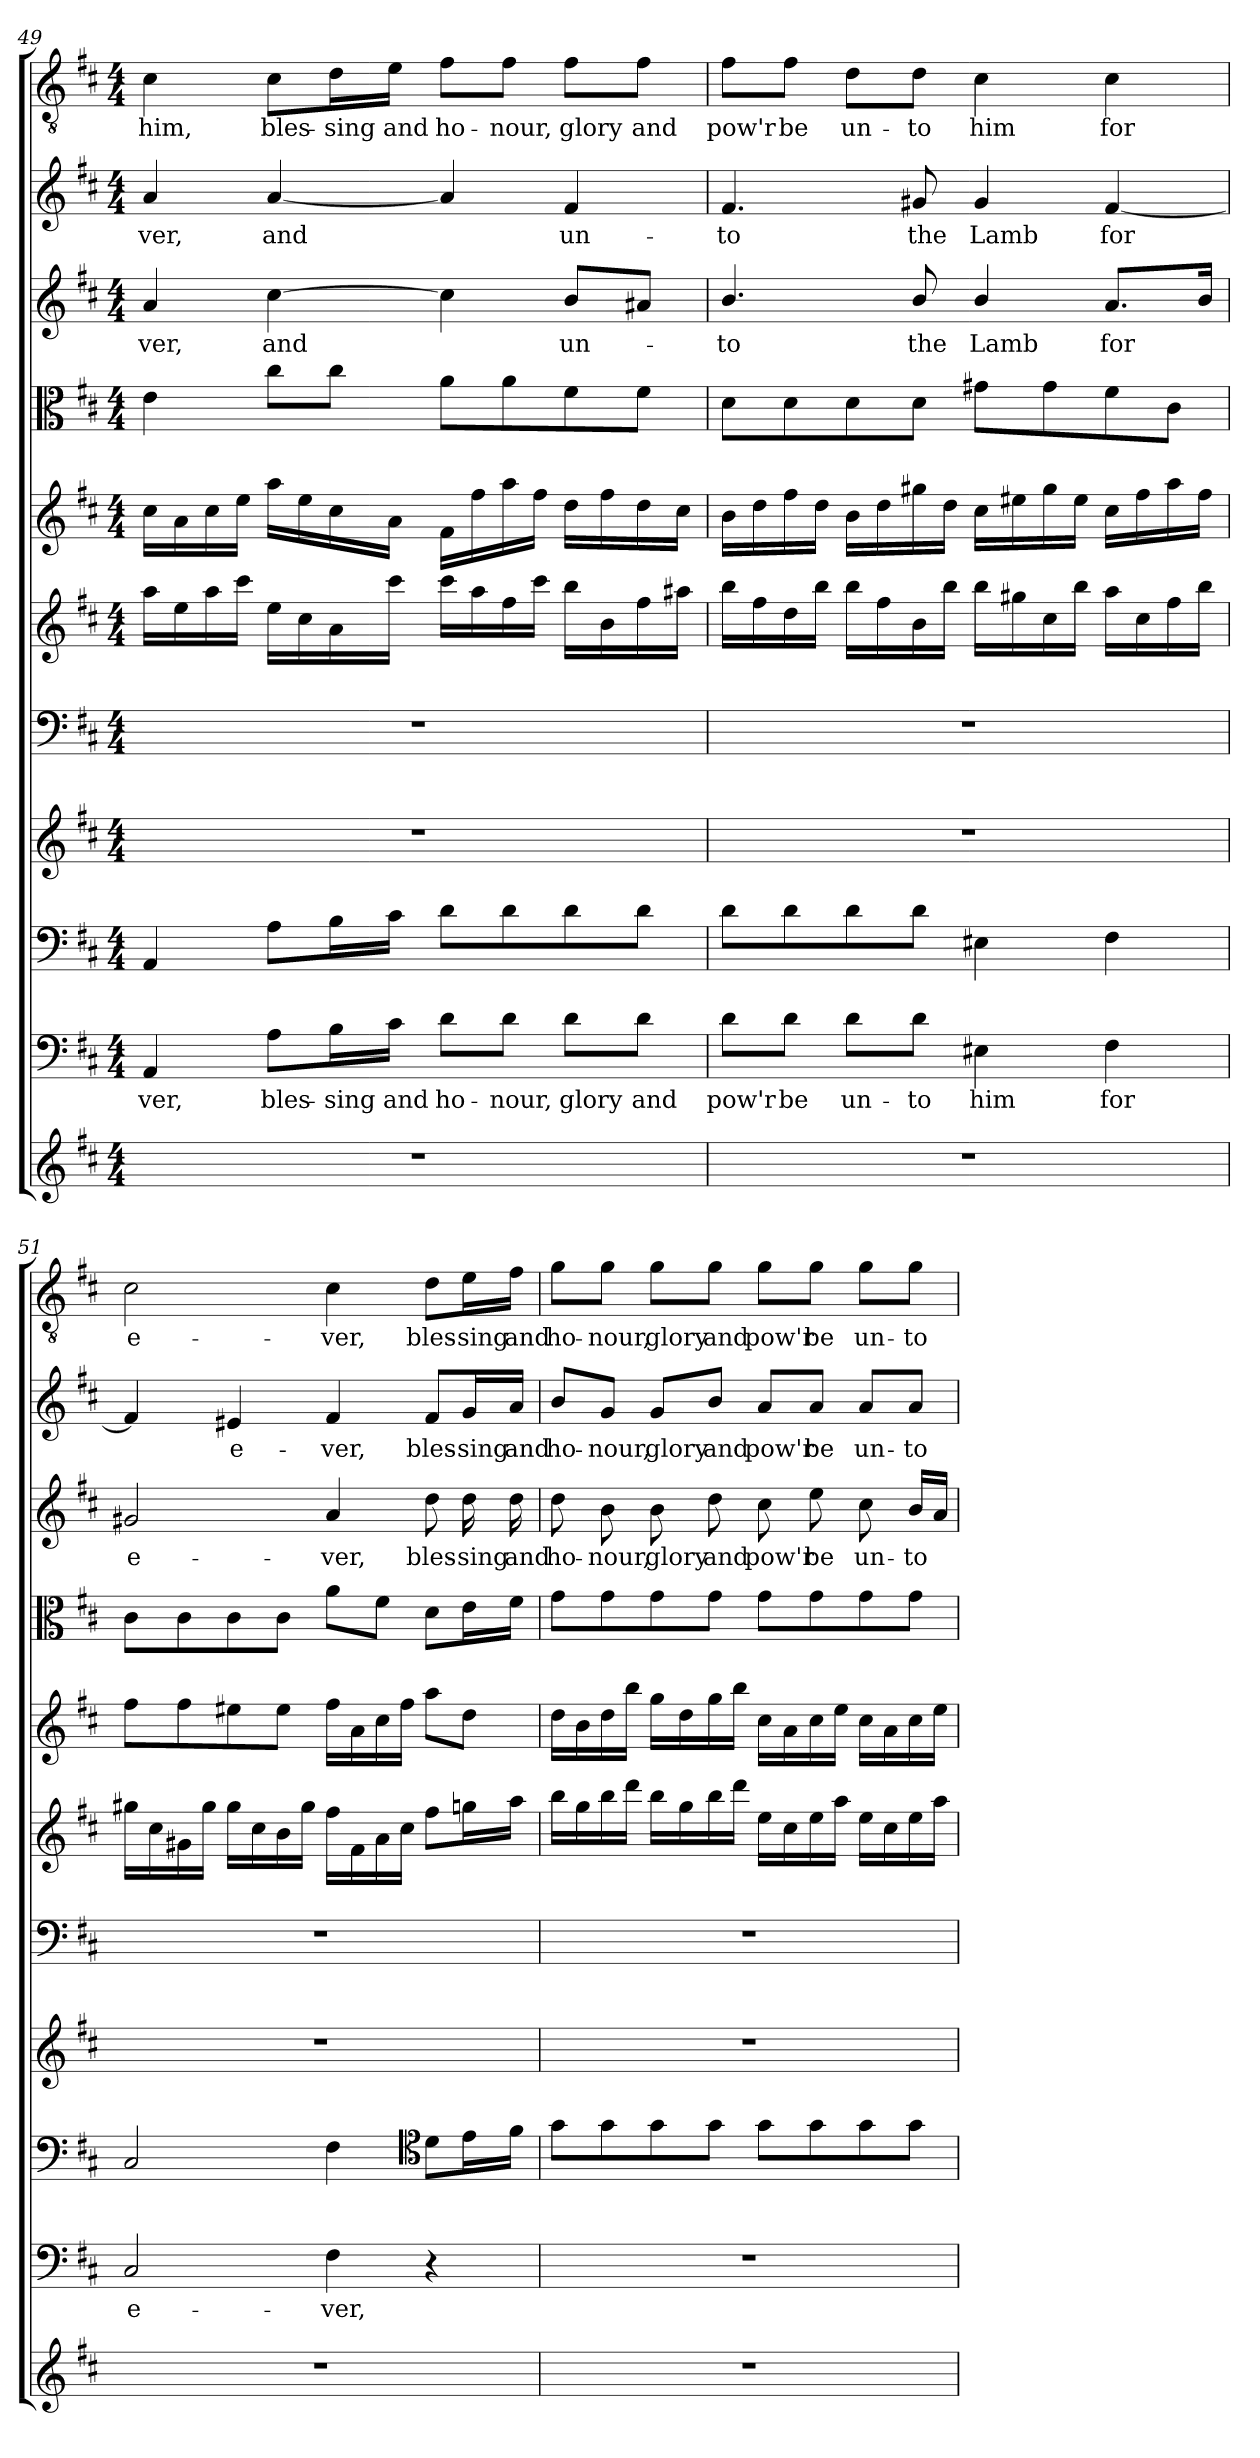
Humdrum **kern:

**kern	**kern	**text	**kern	**kern	**kern	**kern	**kern	**kern	**kern	**text	**kern	**text	**kern	**text
*part11	*part10	*part10	*part9	*part8	*part7	*part6	*part5	*part4	*part3	*part3	*part2	*part2	*part1	*part1
*staff11	*staff10	*staff10	*staff9	*staff8	*staff7	*staff6	*staff5	*staff4	*staff3	*staff3	*staff2	*staff2	*staff1	*staff1
*clefG2	*clefF4	*	*clefF4	*clefG2	*clefF4	*clefG2	*clefG2	*clefC3	*clefG2	*	*clefG2	*	*clefGv2	*
*k[f#c#]	*k[f#c#]	*	*k[f#c#]	*k[f#c#]	*k[f#c#]	*k[f#c#]	*k[f#c#]	*k[f#c#]	*k[f#c#]	*	*k[f#c#]	*	*k[f#c#]	*
*D:	*D:	*	*D:	*D:	*D:	*D:	*D:	*D:	*D:	*	*D:	*	*D:	*
*M4/4	*M4/4	*	*M4/4	*M4/4	*M4/4	*M4/4	*M4/4	*M4/4	*M4/4	*	*M4/4	*	*M4/4	*
=49	=49	=49	=49	=49	=49	=49	=49	=49	=49	=49	=49	=49	=49	=49
1r	4AA/	-ver,	4AA/	1r	1r	16aa\LL	16cc#\LL	4e\	4a/	-ver,	4a/	-ver,	4c#\	him,
.	.	.	.	.	.	16ee\	16a\	.	.	.	.	.	.	.
.	.	.	.	.	.	16aa\	16cc#\	.	.	.	.	.	.	.
.	.	.	.	.	.	16ccc#\JJ	16ee\JJ	.	.	.	.	.	.	.
.	8A\L	bles-	8A\L	.	.	16ee\LL	16aa\LL	8cc#\L	[4cc#\	and	[4a/	and	8c#\L	bles-
.	.	.	.	.	.	16cc#\	16ee\	.	.	.	.	.	.	.
.	16B\L	-sing	16B\L	.	.	16a\	16cc#\	8cc#\J	.	.	.	.	16d\L	-sing
.	16c#\JJ	and	16c#\JJ	.	.	16ccc#\JJ	16a\JJ	.	.	.	.	.	16e\JJ	and
.	8d\L	ho-	8d\L	.	.	16ccc#\LL	16f#\LL	8a\L	4cc#\]	.	4a/]	.	8f#\L	ho-
.	.	.	.	.	.	16aa\	16ff#\	.	.	.	.	.	.	.
.	8d\J	-nour,	8d\	.	.	16ff#\	16aa\	8a\	.	.	.	.	8f#\J	-nour,
.	.	.	.	.	.	16ccc#\JJ	16ff#\JJ	.	.	.	.	.	.	.
.	8d\L	glory	8d\	.	.	16bb\LL	16dd\LL	8f#\	8b/L	un-	4f#/	un-	8f#\L	glory
.	.	.	.	.	.	16b\	16ff#\	.	.	.	.	.	.	.
.	8d\J	and	8d\J	.	.	16ff#\	16dd\	8f#\J	8a#X/J	.	.	.	8f#\J	and
.	.	.	.	.	.	16aa#X\JJ	16cc#\JJ	.	.	.	.	.	.	.
=50	=50	=50	=50	=50	=50	=50	=50	=50	=50	=50	=50	=50	=50	=50
1r	8d\L	pow'r	8d\L	1r	1r	16bb\LL	16b\LL	8d\L	4.b/	-to	4.f#/	-to	8f#\L	pow'r
.	.	.	.	.	.	16ff#\	16dd\	.	.	.	.	.	.	.
.	8d\J	be	8d\	.	.	16dd\	16ff#\	8d\	.	.	.	.	8f#\J	be
.	.	.	.	.	.	16bb\JJ	16dd\JJ	.	.	.	.	.	.	.
.	8d\L	un-	8d\	.	.	16bb\LL	16b\LL	8d\	.	.	.	.	8d\L	un-
.	.	.	.	.	.	16ff#\	16dd\	.	.	.	.	.	.	.
.	8d\J	-to	8d\J	.	.	16b\	16gg#X\	8d\J	8b/	the	8g#X/	the	8d\J	-to
.	.	.	.	.	.	16bb\JJ	16dd\JJ	.	.	.	.	.	.	.
.	4E#X\	him	4E#X\	.	.	16bb\LL	16cc#\LL	8g#X\L	4b/	Lamb	4g#/	Lamb	4c#\	him
.	.	.	.	.	.	16gg#X\	16ee#X\	.	.	.	.	.	.	.
.	.	.	.	.	.	16cc#\	16gg#\	8g#\	.	.	.	.	.	.
.	.	.	.	.	.	16bb\JJ	16ee#\JJ	.	.	.	.	.	.	.
.	4F#\	for	4F#\	.	.	16aa\LL	16cc#\LL	8f#\	8.a/L	for	[4f#/	for	4c#\	for
.	.	.	.	.	.	16cc#\	16ff#\	.	.	.	.	.	.	.
.	.	.	.	.	.	16ff#\	16aa\	8c#\J	.	.	.	.	.	.
.	.	.	.	.	.	16bb\JJ	16ff#\JJ	.	16b/Jk	.	.	.	.	.
=51	=51	=51	=51	=51	=51	=51	=51	=51	=51	=51	=51	=51	=51	=51
1r	2C#/	e-	2C#/	1r	1r	16gg#X\LL	8ff#\L	8c#\L	2g#X/	e-	4f#/]	.	2c#\	e-
.	.	.	.	.	.	16cc#\	.	.	.	.	.	.	.	.
.	.	.	.	.	.	16g#X\	8ff#\	8c#\	.	.	.	.	.	.
.	.	.	.	.	.	16gg#\JJ	.	.	.	.	.	.	.	.
.	.	.	.	.	.	16gg#\LL	8ee#X\	8c#\	.	.	4e#X/	e-	.	.
.	.	.	.	.	.	16cc#\	.	.	.	.	.	.	.	.
.	.	.	.	.	.	16b\	8ee#\J	8c#\J	.	.	.	.	.	.
.	.	.	.	.	.	16gg#\JJ	.	.	.	.	.	.	.	.
.	4F#\	-ver,	4F#\	.	.	16ff#\LL	16ff#\LL	8a\L	4a/	-ver,	4f#/	-ver,	4c#\	-ver,
.	.	.	.	.	.	16f#\	16a\	.	.	.	.	.	.	.
.	.	.	.	.	.	16a\	16cc#\	8f#\J	.	.	.	.	.	.
.	.	.	.	.	.	16cc#\JJ	16ff#\JJ	.	.	.	.	.	.	.
*	*	*	*clefC4	*	*	*	*	*	*	*	*	*	*	*
.	4r	.	8d\L	.	.	8ff#\L	8aa\L	8d\L	8dd\	bles-	8f#/L	bles-	8d\L	bles-
.	.	.	16e\L	.	.	16ggn\L	8dd\J	16e\L	16dd\	-sing	16g/L	-sing	16e\L	-sing
.	.	.	16f#\JJ	.	.	16aa\JJ	.	16f#\JJ	16dd\	and	16a/JJ	and	16f#\JJ	and
=52	=52	=52	=52	=52	=52	=52	=52	=52	=52	=52	=52	=52	=52	=52
1r	1r	.	8g\L	1r	1r	16bb\LL	16dd\LL	8g\L	8dd\	ho-	8b/L	ho-	8g\L	ho-
.	.	.	.	.	.	16gg\	16b\	.	.	.	.	.	.	.
.	.	.	8g\	.	.	16bb\	16dd\	8g\	8b\	-nour,	8g/J	-nour,	8g\J	-nour,
.	.	.	.	.	.	16ddd\JJ	16bb\JJ	.	.	.	.	.	.	.
.	.	.	8g\	.	.	16bb\LL	16gg\LL	8g\	8b\	glory	8g/L	glory	8g\L	glory
.	.	.	.	.	.	16gg\	16dd\	.	.	.	.	.	.	.
.	.	.	8g\J	.	.	16bb\	16gg\	8g\J	8dd\	and	8b/J	and	8g\J	and
.	.	.	.	.	.	16ddd\JJ	16bb\JJ	.	.	.	.	.	.	.
.	.	.	8g\L	.	.	16ee\LL	16cc#\LL	8g\L	8cc#\	pow'r	8a/L	pow'r	8g\L	pow'r
.	.	.	.	.	.	16cc#\	16a\	.	.	.	.	.	.	.
.	.	.	8g\	.	.	16ee\	16cc#\	8g\	8ee\	be	8a/J	be	8g\J	be
.	.	.	.	.	.	16aa\JJ	16ee\JJ	.	.	.	.	.	.	.
.	.	.	8g\	.	.	16ee\LL	16cc#\LL	8g\	8cc#\	un-	8a/L	un-	8g\L	un-
.	.	.	.	.	.	16cc#\	16a\	.	.	.	.	.	.	.
.	.	.	8g\J	.	.	16ee\	16cc#\	8g\J	16b/LL	-to	8a/J	-to	8g\J	-to
.	.	.	.	.	.	16aa\JJ	16ee\JJ	.	16a/JJ	.	.	.	.	.
=	=	=	=	=	=	=	=	=	=	=	=	=	=	=
*-	*-	*-	*-	*-	*-	*-	*-	*-	*-	*-	*-	*-	*-	*-
